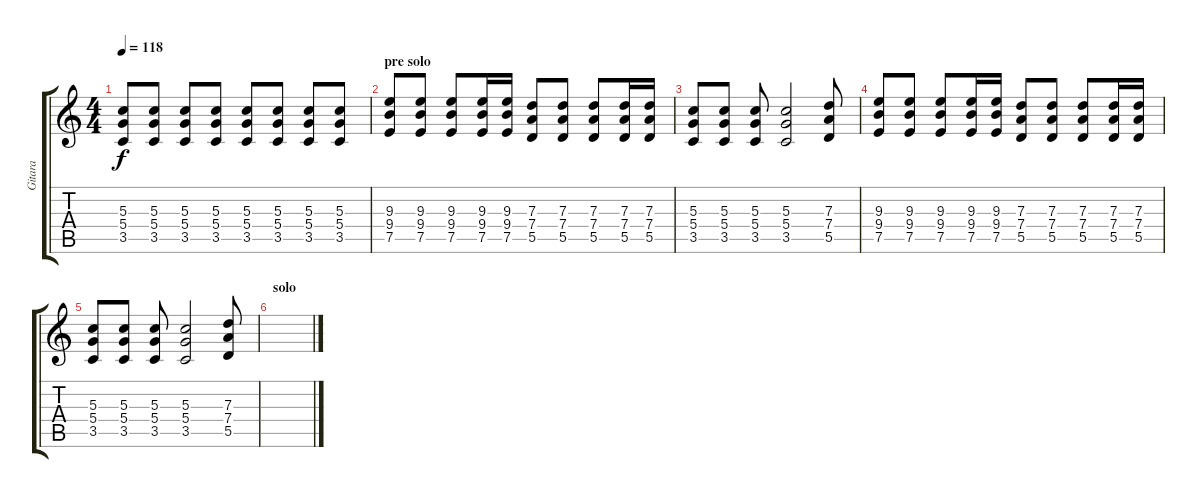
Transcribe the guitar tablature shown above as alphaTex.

\track ("Gitara " "Gitara ") {instrument overdrivenguitar}
\staff {score tabs}
\tuning (E4 B3 G3 D3 A2 E2) {hide}
\ts (4 4)
\tempo 118
\clef g2
\ks c
(5.3 5.4 3.5).8{dy f} (5.3 5.4 3.5).8 (5.3 5.4 3.5).8 (5.3 5.4 3.5).8 (5.3 5.4 3.5).8 (5.3 5.4 3.5).8 (5.3 5.4 3.5).8 (5.3 5.4 3.5).8 |
\section ("" "pre solo")
(9.3 9.4 7.5).8 (9.3 9.4 7.5).8 (9.3 9.4 7.5).8 (9.3 9.4 7.5).16 (9.3 9.4 7.5).16 (7.3 7.4 5.5).8 (7.3 7.4 5.5).8 (7.3 7.4 5.5).8 (7.3 7.4 5.5).16 (7.3 7.4 5.5).16 |
(5.3 5.4 3.5).8 (5.3 5.4 3.5).8 (5.3 5.4 3.5).8 (5.3 5.4 3.5).2 (7.3 7.4 5.5).8 |
(9.3 9.4 7.5).8 (9.3 9.4 7.5).8 (9.3 9.4 7.5).8 (9.3 9.4 7.5).16 (9.3 9.4 7.5).16 (7.3 7.4 5.5).8 (7.3 7.4 5.5).8 (7.3 7.4 5.5).8 (7.3 7.4 5.5).16 (7.3 7.4 5.5).16 |
(5.3 5.4 3.5).8 (5.3 5.4 3.5).8 (5.3 5.4 3.5).8 (5.3 5.4 3.5).2 (7.3 7.4 5.5).8 |
\section ("" "solo")
